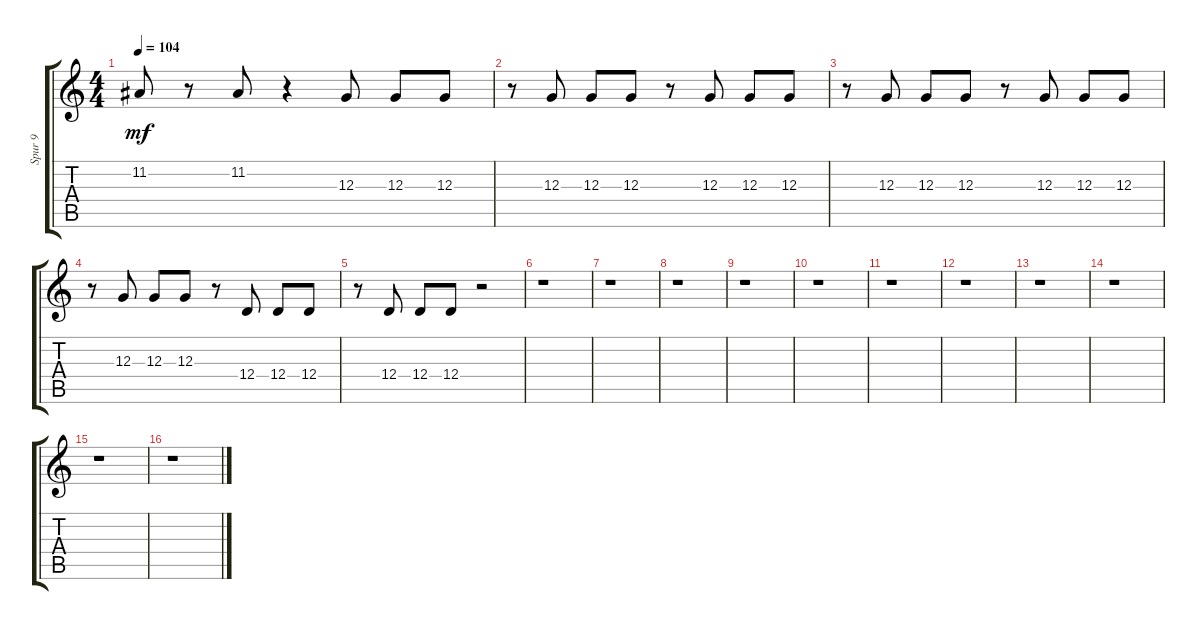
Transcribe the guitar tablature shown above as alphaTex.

\track ("Spur 9" "Spur 9") {instrument pad1newage}
\staff {score tabs}
\tuning (E4 B3 G3 D3 A2 E2) {hide}
\ts (4 4)
\tempo 104
\clef g2
\ks c
11.2.8{dy mf} r.8 11.2.8 r.4 12.3.8 12.3.8 12.3.8 |
r.8 12.3.8 12.3.8 12.3.8 r.8 12.3.8 12.3.8 12.3.8 |
r.8 12.3.8 12.3.8 12.3.8 r.8 12.3.8 12.3.8 12.3.8 |
r.8 12.3.8 12.3.8 12.3.8 r.8 12.4.8 12.4.8 12.4.8 |
r.8 12.4.8 12.4.8 12.4.8 r.2 |
r.1 |
r.1 |
r.1 |
r.1 |
r.1 |
r.1 |
r.1 |
r.1 |
r.1 |
r.1 |
r.1
